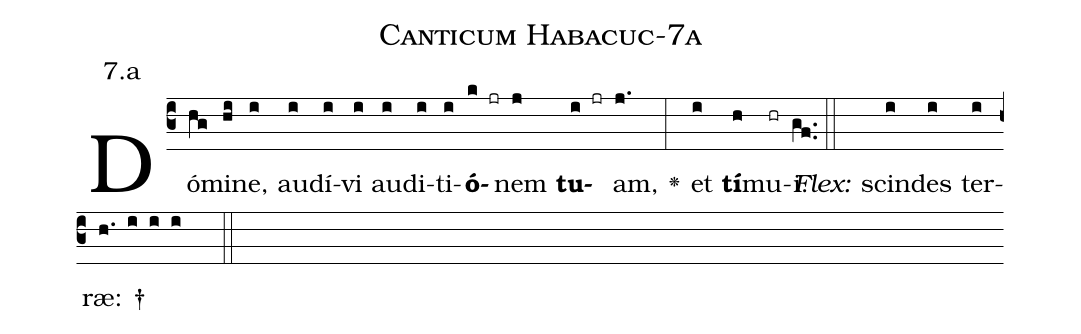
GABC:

name: Canticum Habacuc-7a;
annotation: 7.a;
%%
(c3)Dó(hg)mi(hi)ne,(i) au(i)dí(i)vi(i) au(i)di(i)ti(i)<b>ó</b>(k jr)nem(j) <b>tu</b>(i jr)am,(j.) <v>\greheightstar</v>(:) et(i) <b>tí</b>(h)mu(hr)i.(gf..) (::)
<i>Flex:</i>()  scin(i)des(i) ter(i)ræ: †(h. i i i  ::)

%E(i) u(i) o(j) u(i) a(h) e.(gf..) (::)
